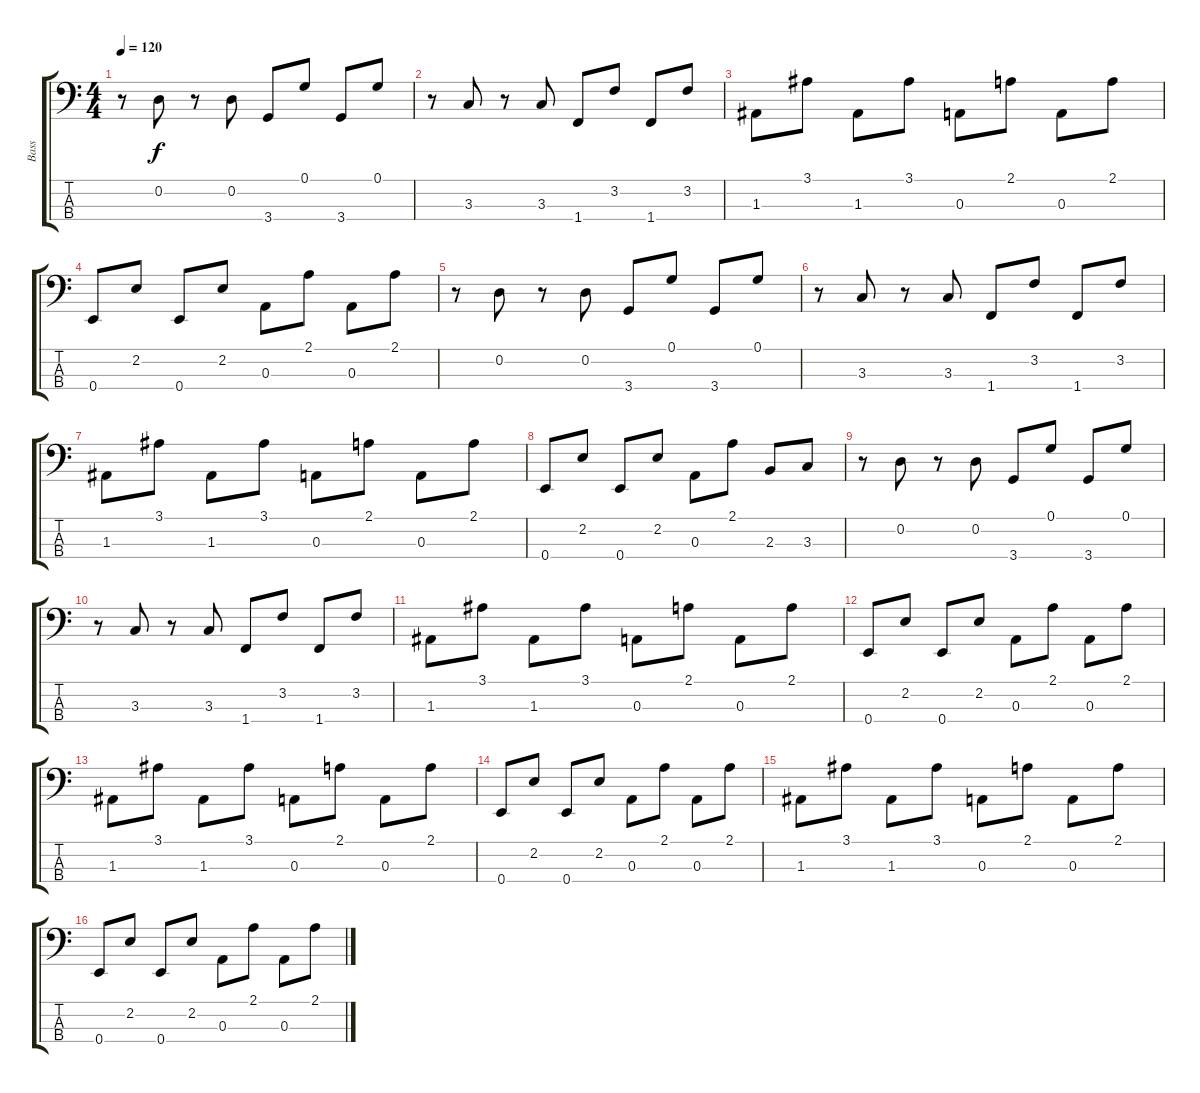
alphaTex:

\track ("Bass" "Bass") {instrument slapbass1}
\staff {score tabs}
\tuning (G2 D2 A1 E1) {hide}
\ts (4 4)
\tempo 120
\clef f4
\ks c
r.8{dy f} 0.2.8 r.8 0.2.8 3.4.8 0.1.8 3.4.8 0.1.8 |
r.8 3.3.8 r.8 3.3.8 1.4.8 3.2.8 1.4.8 3.2.8 |
1.3.8 3.1.8 1.3.8 3.1.8 0.3.8 2.1.8 0.3.8 2.1.8 |
0.4.8 2.2.8 0.4.8 2.2.8 0.3.8 2.1.8 0.3.8 2.1.8 |
r.8 0.2.8 r.8 0.2.8 3.4.8 0.1.8 3.4.8 0.1.8 |
r.8 3.3.8 r.8 3.3.8 1.4.8 3.2.8 1.4.8 3.2.8 |
1.3.8 3.1.8 1.3.8 3.1.8 0.3.8 2.1.8 0.3.8 2.1.8 |
0.4.8 2.2.8 0.4.8 2.2.8 0.3.8 2.1.8 2.3.8 3.3.8 |
r.8 0.2.8 r.8 0.2.8 3.4.8 0.1.8 3.4.8 0.1.8 |
r.8 3.3.8 r.8 3.3.8 1.4.8 3.2.8 1.4.8 3.2.8 |
1.3.8 3.1.8 1.3.8 3.1.8 0.3.8 2.1.8 0.3.8 2.1.8 |
0.4.8 2.2.8 0.4.8 2.2.8 0.3.8 2.1.8 0.3.8 2.1.8 |
1.3.8 3.1.8 1.3.8 3.1.8 0.3.8 2.1.8 0.3.8 2.1.8 |
0.4.8 2.2.8 0.4.8 2.2.8 0.3.8 2.1.8 0.3.8 2.1.8 |
1.3.8 3.1.8 1.3.8 3.1.8 0.3.8 2.1.8 0.3.8 2.1.8 |
0.4.8 2.2.8 0.4.8 2.2.8 0.3.8 2.1.8 0.3.8 2.1.8
